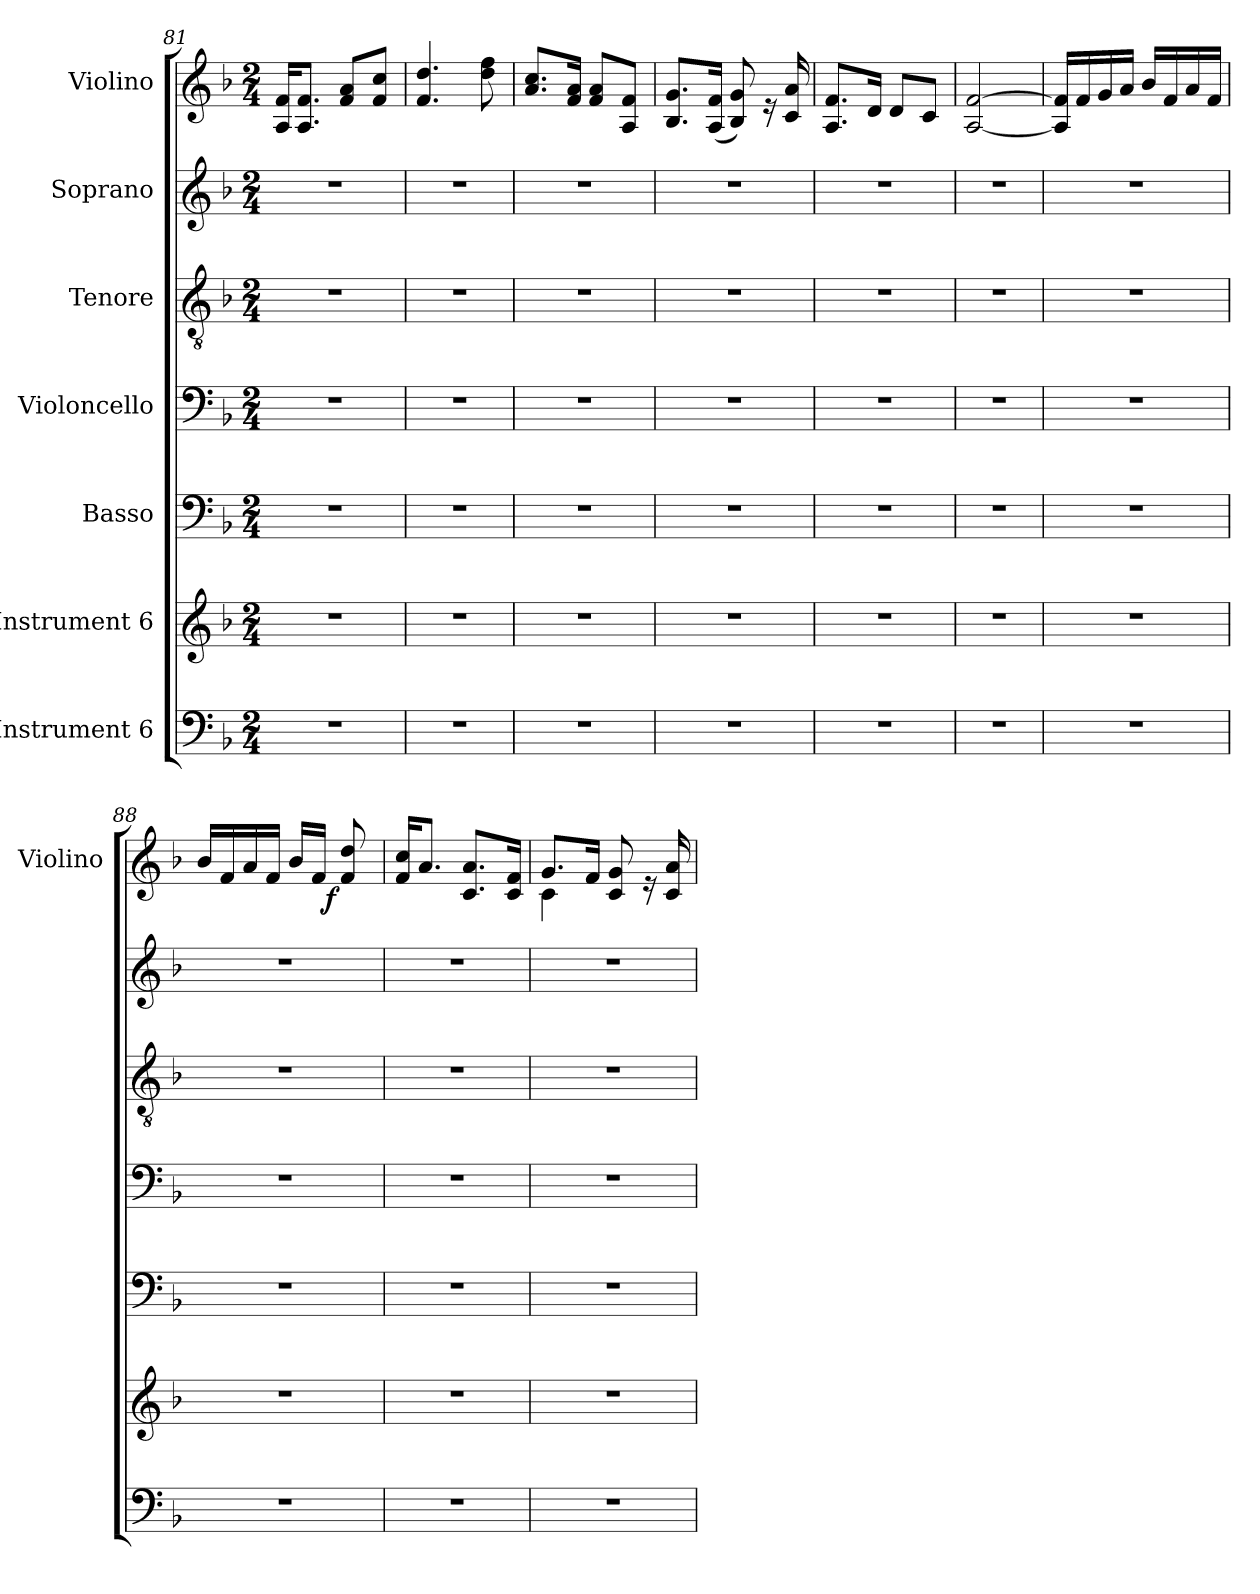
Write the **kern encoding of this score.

**kern	**kern	**kern	**kern	**kern	**kern	**kern	**dynam
*part7	*part6	*part5	*part4	*part3	*part2	*part1	*part1
*staff7	*staff6	*staff5	*staff4	*staff3	*staff2	*staff1	*staff1
*I"Instrument 6	*I"Instrument 6	*I"Basso	*I"Violoncello	*I"Tenore	*I"Soprano	*I"Violino	*
*	*	*	*	*	*	*I'Violino	*
*clefF4	*clefG2	*clefF4	*clefF4	*clefGv2	*clefG2	*clefG2	*
*k[b-]	*k[b-]	*k[b-]	*k[b-]	*k[b-]	*k[b-]	*k[b-]	*
*F:	*F:	*F:	*F:	*F:	*F:	*F:	*
*M2/4	*M2/4	*M2/4	*M2/4	*M2/4	*M2/4	*M2/4	*
=81	=81	=81	=81	=81	=81	=81	=81
2r	2r	2r	2r	2r	2r	16f/ 16A/L	.
.	.	.	.	.	.	8.f/ 8.A/J	.
.	.	.	.	.	.	8a/ 8f/L	.
.	.	.	.	.	.	8cc/ 8f/J	.
=82	=82	=82	=82	=82	=82	=82	=82
2r	2r	2r	2r	2r	2r	4.dd/ 4.f/	.
.	.	.	.	.	.	8ff\ 8dd\	.
!!LO:LB:g=z
=83	=83	=83	=83	=83	=83	=83	=83
2r	2r	2r	2r	2r	2r	8.cc/ 8.a/L	.
.	.	.	.	.	.	16a/ 16f/J	.
.	.	.	.	.	.	8a/ 8f/L	.
.	.	.	.	.	.	8f/ 8A/J	.
=84	=84	=84	=84	=84	=84	=84	=84
2r	2r	2r	2r	2r	2r	8.g/ 8.B-/L	.
.	.	.	.	.	.	(>16f/ 16A/J	.
.	.	.	.	.	.	8B-/ 8g/)	.
.	.	.	.	.	.	16re	.
.	.	.	.	.	.	16a/ 16c/	.
=85	=85	=85	=85	=85	=85	=85	=85
2r	2r	2r	2r	2r	2r	8.f/ 8.A/L	.
.	.	.	.	.	.	16d/J	.
.	.	.	.	.	.	8d/L	.
.	.	.	.	.	.	8c/J	.
=86	=86	=86	=86	=86	=86	=86	=86
2r	2r	2r	2r	2r	2r	[>2f/ [<2A/	.
=87	=87	=87	=87	=87	=87	=87	=87
2r	2r	2r	2r	2r	2r	16f/] 16A/]L	.
.	.	.	.	.	.	16f/	.
.	.	.	.	.	.	16g/	.
.	.	.	.	.	.	16a/J	.
.	.	.	.	.	.	16b-/L	.
.	.	.	.	.	.	16f/	.
.	.	.	.	.	.	16a/	.
.	.	.	.	.	.	16f/J	.
=88	=88	=88	=88	=88	=88	=88	=88
*	*	*	*	*	*	*^	*
2r	2r	2r	2r	2r	2r	16b-/L	4ryy	.
.	.	.	.	.	.	16f/	.	.
.	.	.	.	.	.	16a/	.	.
.	.	.	.	.	.	16f/J	.	.
.	.	.	.	.	.	16b-/L	16.ryy	.
.	.	.	.	.	.	16f/J	.	.
!	!	!	!	!	!	!	!	!LO:DY:b
.	.	.	.	.	.	.	8ryy	f
.	.	.	.	.	.	8dd/ 8f/	.	.
.	.	.	.	.	.	.	32ryy	.
*	*	*	*	*	*	*v	*v	*
!!LO:LB:g=z
=89	=89	=89	=89	=89	=89	=89	=89
2r	2r	2r	2r	2r	2r	16cc/ 16f/L	.
.	.	.	.	.	.	8.a/J	.
.	.	.	.	.	.	8.a/ 8.c/L	.
.	.	.	.	.	.	16f/ 16c/J	.
=90	=90	=90	=90	=90	=90	=90	=90
*	*	*	*	*	*	*^	*
2r	2r	2r	2r	2r	2r	8.g/L	4c\	.
.	.	.	.	.	.	16f/J	.	.
.	.	.	.	.	.	8g/ 8c/	4ryy	.
.	.	.	.	.	.	16re	.	.
.	.	.	.	.	.	16a/ 16c/	.	.
*	*	*	*	*	*	*v	*v	*
=	=	=	=	=	=	=	=
*-	*-	*-	*-	*-	*-	*-	*-
